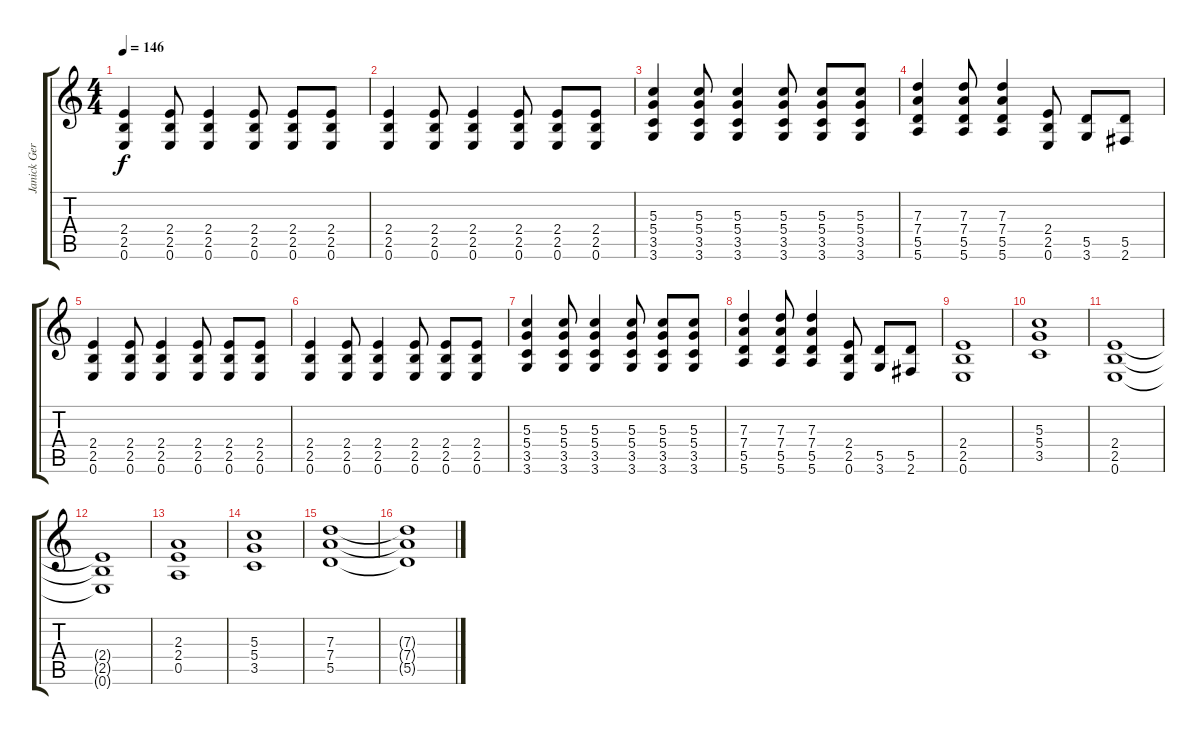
\track ("Janick Gers" "Janick Ger") {instrument distortionguitar}
\staff {score tabs}
\tuning (E4 B3 G3 D3 A2 E2) {hide}
\ts (4 4)
\tempo 146
\clef g2
\ks c
(2.4 2.5 0.6).4{dy f} (2.4 2.5 0.6).8 (2.4 2.5 0.6).4 (2.4 2.5 0.6).8 (2.4 2.5 0.6).8 (2.4 2.5 0.6).8 |
(2.4 2.5 0.6).4 (2.4 2.5 0.6).8 (2.4 2.5 0.6).4 (2.4 2.5 0.6).8 (2.4 2.5 0.6).8 (2.4 2.5 0.6).8 |
(5.3 5.4 3.5 3.6).4 (5.3 5.4 3.5 3.6).8 (5.3 5.4 3.5 3.6).4 (5.3 5.4 3.5 3.6).8 (5.3 5.4 3.5 3.6).8 (5.3 5.4 3.5 3.6).8 |
(7.3 7.4 5.5 5.6).4 (7.3 7.4 5.5 5.6).8 (7.3 7.4 5.5 5.6).4 (2.4 2.5 0.6).8 (5.5 3.6).8 (5.5 2.6).8 |
(2.4 2.5 0.6).4 (2.4 2.5 0.6).8 (2.4 2.5 0.6).4 (2.4 2.5 0.6).8 (2.4 2.5 0.6).8 (2.4 2.5 0.6).8 |
(2.4 2.5 0.6).4 (2.4 2.5 0.6).8 (2.4 2.5 0.6).4 (2.4 2.5 0.6).8 (2.4 2.5 0.6).8 (2.4 2.5 0.6).8 |
(5.3 5.4 3.5 3.6).4 (5.3 5.4 3.5 3.6).8 (5.3 5.4 3.5 3.6).4 (5.3 5.4 3.5 3.6).8 (5.3 5.4 3.5 3.6).8 (5.3 5.4 3.5 3.6).8 |
(7.3 7.4 5.5 5.6).4 (7.3 7.4 5.5 5.6).8 (7.3 7.4 5.5 5.6).4 (2.4 2.5 0.6).8 (5.5 3.6).8 (5.5 2.6).8 |
(2.4 2.5 0.6).1 |
(5.3 5.4 3.5).1 |
(2.4 2.5 0.6).1 |
(2.4{t} 2.5{t} 0.6{t}).1 |
(2.3 2.4 0.5).1 |
(5.3 5.4 3.5).1 |
(7.3 7.4 5.5).1 |
(7.3{t} 7.4{t} 5.5{t}).1
